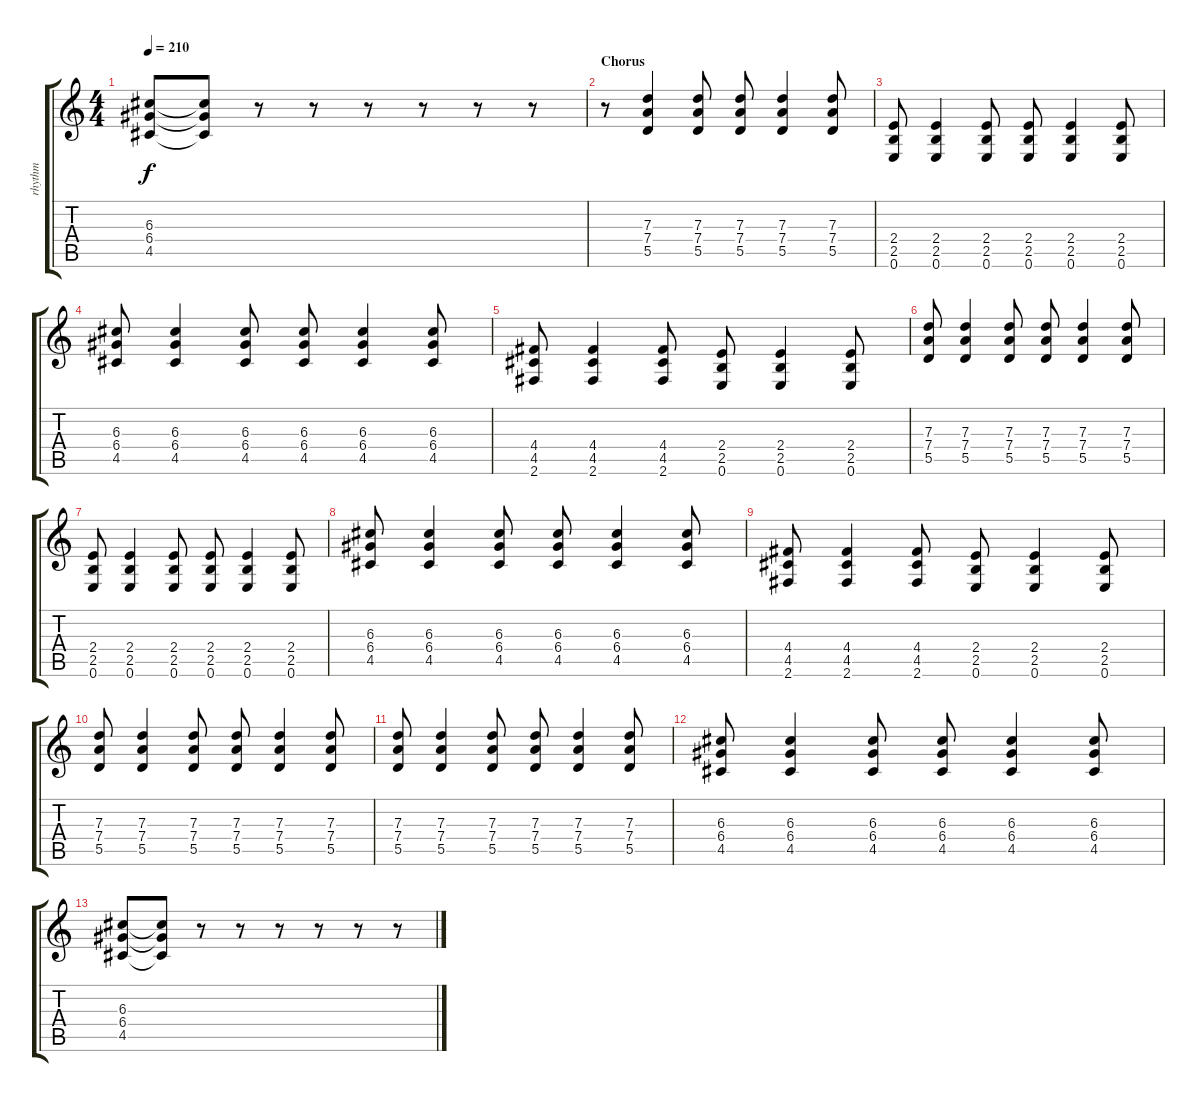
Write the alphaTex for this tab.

\track ("rhythm" "rhythm") {instrument distortionguitar}
\staff {score tabs}
\tuning (E4 B3 G3 D3 A2 E2) {hide}
\ts (4 4)
\tempo 210
\clef g2
\ks c
(6.3 6.4 4.5).8{dy f} (6.3{t} 6.4{t} 4.5{t}).8 r.8 r.8 r.8 r.8 r.8 r.8 |
\section ("" "Chorus")
r.8 (7.3 7.4 5.5).4{volume 16} (7.3 7.4 5.5).8 (7.3 7.4 5.5).8 (7.3 7.4 5.5).4 (7.3 7.4 5.5).8 |
(2.4 2.5 0.6).8 (2.4 2.5 0.6).4 (2.4 2.5 0.6).8 (2.4 2.5 0.6).8 (2.4 2.5 0.6).4 (2.4 2.5 0.6).8 |
(6.3 6.4 4.5).8 (6.3 6.4 4.5).4 (6.3 6.4 4.5).8 (6.3 6.4 4.5).8 (6.3 6.4 4.5).4 (6.3 6.4 4.5).8 |
(4.4 4.5 2.6).8 (4.4 4.5 2.6).4 (4.4 4.5 2.6).8 (2.4 2.5 0.6).8 (2.4 2.5 0.6).4 (2.4 2.5 0.6).8 |
(7.3 7.4 5.5).8 (7.3 7.4 5.5).4 (7.3 7.4 5.5).8 (7.3 7.4 5.5).8 (7.3 7.4 5.5).4 (7.3 7.4 5.5).8 |
(2.4 2.5 0.6).8 (2.4 2.5 0.6).4 (2.4 2.5 0.6).8 (2.4 2.5 0.6).8 (2.4 2.5 0.6).4 (2.4 2.5 0.6).8 |
(6.3 6.4 4.5).8 (6.3 6.4 4.5).4 (6.3 6.4 4.5).8 (6.3 6.4 4.5).8 (6.3 6.4 4.5).4 (6.3 6.4 4.5).8 |
(4.4 4.5 2.6).8 (4.4 4.5 2.6).4 (4.4 4.5 2.6).8 (2.4 2.5 0.6).8 (2.4 2.5 0.6).4 (2.4 2.5 0.6).8 |
(7.3 7.4 5.5).8 (7.3 7.4 5.5).4 (7.3 7.4 5.5).8 (7.3 7.4 5.5).8 (7.3 7.4 5.5).4 (7.3 7.4 5.5).8 |
(7.3 7.4 5.5).8 (7.3 7.4 5.5).4 (7.3 7.4 5.5).8 (7.3 7.4 5.5).8 (7.3 7.4 5.5).4 (7.3 7.4 5.5).8 |
(6.3 6.4 4.5).8 (6.3 6.4 4.5).4 (6.3 6.4 4.5).8 (6.3 6.4 4.5).8 (6.3 6.4 4.5).4 (6.3 6.4 4.5).8 |
(6.3 6.4 4.5).8 (6.3{t} 6.4{t} 4.5{t}).8 r.8 r.8 r.8 r.8 r.8 r.8
